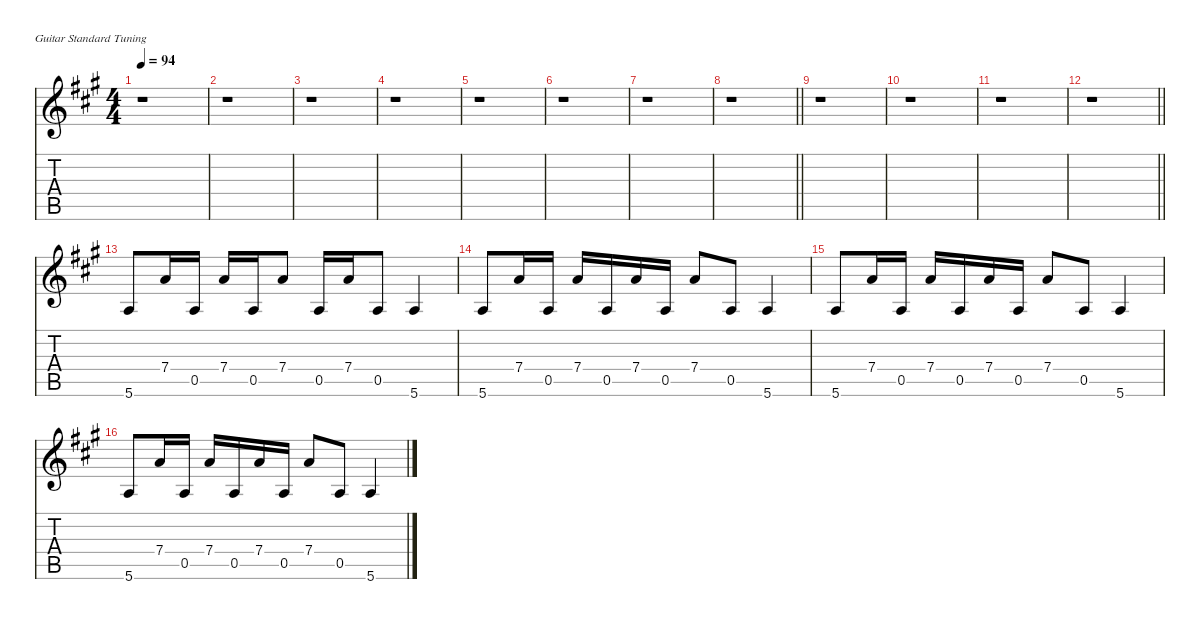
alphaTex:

\defaultSystemsLayout 4
\hideDynamics
\bracketExtendMode nobrackets
\singleTrackTrackNamePolicy hidden
\multiTrackTrackNamePolicy hidden
\firstSystemTrackNameMode fullname
\firstSystemTrackNameOrientation horizontal
\otherSystemsTrackNameOrientation horizontal
\track ("Rhythm Guitar" "s.guit.") {defaultSystemsLayout 8 instrument acousticguitarsteel}
\staff {score tabs}
\tuning (E4 B3 G3 D3 A2 E2)
\ts (4 4)
\tempo 94
\clef g2
\ks a
r.1{dy f beam Down} |
r.1{beam Down} |
r.1{beam Down} |
r.1{beam Down} |
r.1{beam Down} |
r.1{beam Down} |
r.1{beam Down} |
\barLineRight lightlight
r.1{beam Down} |
r.1{beam Down} |
r.1{beam Down} |
r.1{beam Down} |
\barLineRight lightlight
r.1{beam Down} |
5.6{acc forcenatural}.8{beam Up} 7.4{acc forcenatural}.16{beam Up} 0.5{acc forcenatural}.16{beam Up} 7.4{acc forcenatural}.16{beam Up} 0.5{acc forcenatural}.16{beam Up} 7.4{acc forcenatural}.8{beam Up} 0.5{acc forcenatural}.16{beam Up} 7.4{acc forcenatural}.16{beam Up} 0.5{acc forcenatural}.8{beam Up} 5.6{acc forcenatural}.4{beam Up} |
5.6{acc forcenatural}.8{beam Up} 7.4{acc forcenatural}.16{beam Up} 0.5{acc forcenatural}.16{beam Up} 7.4{acc forcenatural}.16{beam Up} 0.5{acc forcenatural}.16{beam Up} 7.4{acc forcenatural}.16{beam Up} 0.5{acc forcenatural}.16{beam Up} 7.4{acc forcenatural}.8{beam Up} 0.5{acc forcenatural}.8{beam Up} 5.6{acc forcenatural}.4{beam Up} |
5.6{acc forcenatural}.8{beam Up} 7.4{acc forcenatural}.16{beam Up} 0.5{acc forcenatural}.16{beam Up} 7.4{acc forcenatural}.16{beam Up} 0.5{acc forcenatural}.16{beam Up} 7.4{acc forcenatural}.16{beam Up} 0.5{acc forcenatural}.16{beam Up} 7.4{acc forcenatural}.8{beam Up} 0.5{acc forcenatural}.8{beam Up} 5.6{acc forcenatural}.4{beam Up} |
5.6{acc forcenatural}.8{beam Up} 7.4{acc forcenatural}.16{beam Up} 0.5{acc forcenatural}.16{beam Up} 7.4{acc forcenatural}.16{beam Up} 0.5{acc forcenatural}.16{beam Up} 7.4{acc forcenatural}.16{beam Up} 0.5{acc forcenatural}.16{beam Up} 7.4{acc forcenatural}.8{beam Up} 0.5{acc forcenatural}.8{beam Up} 5.6{acc forcenatural}.4{beam Up}
